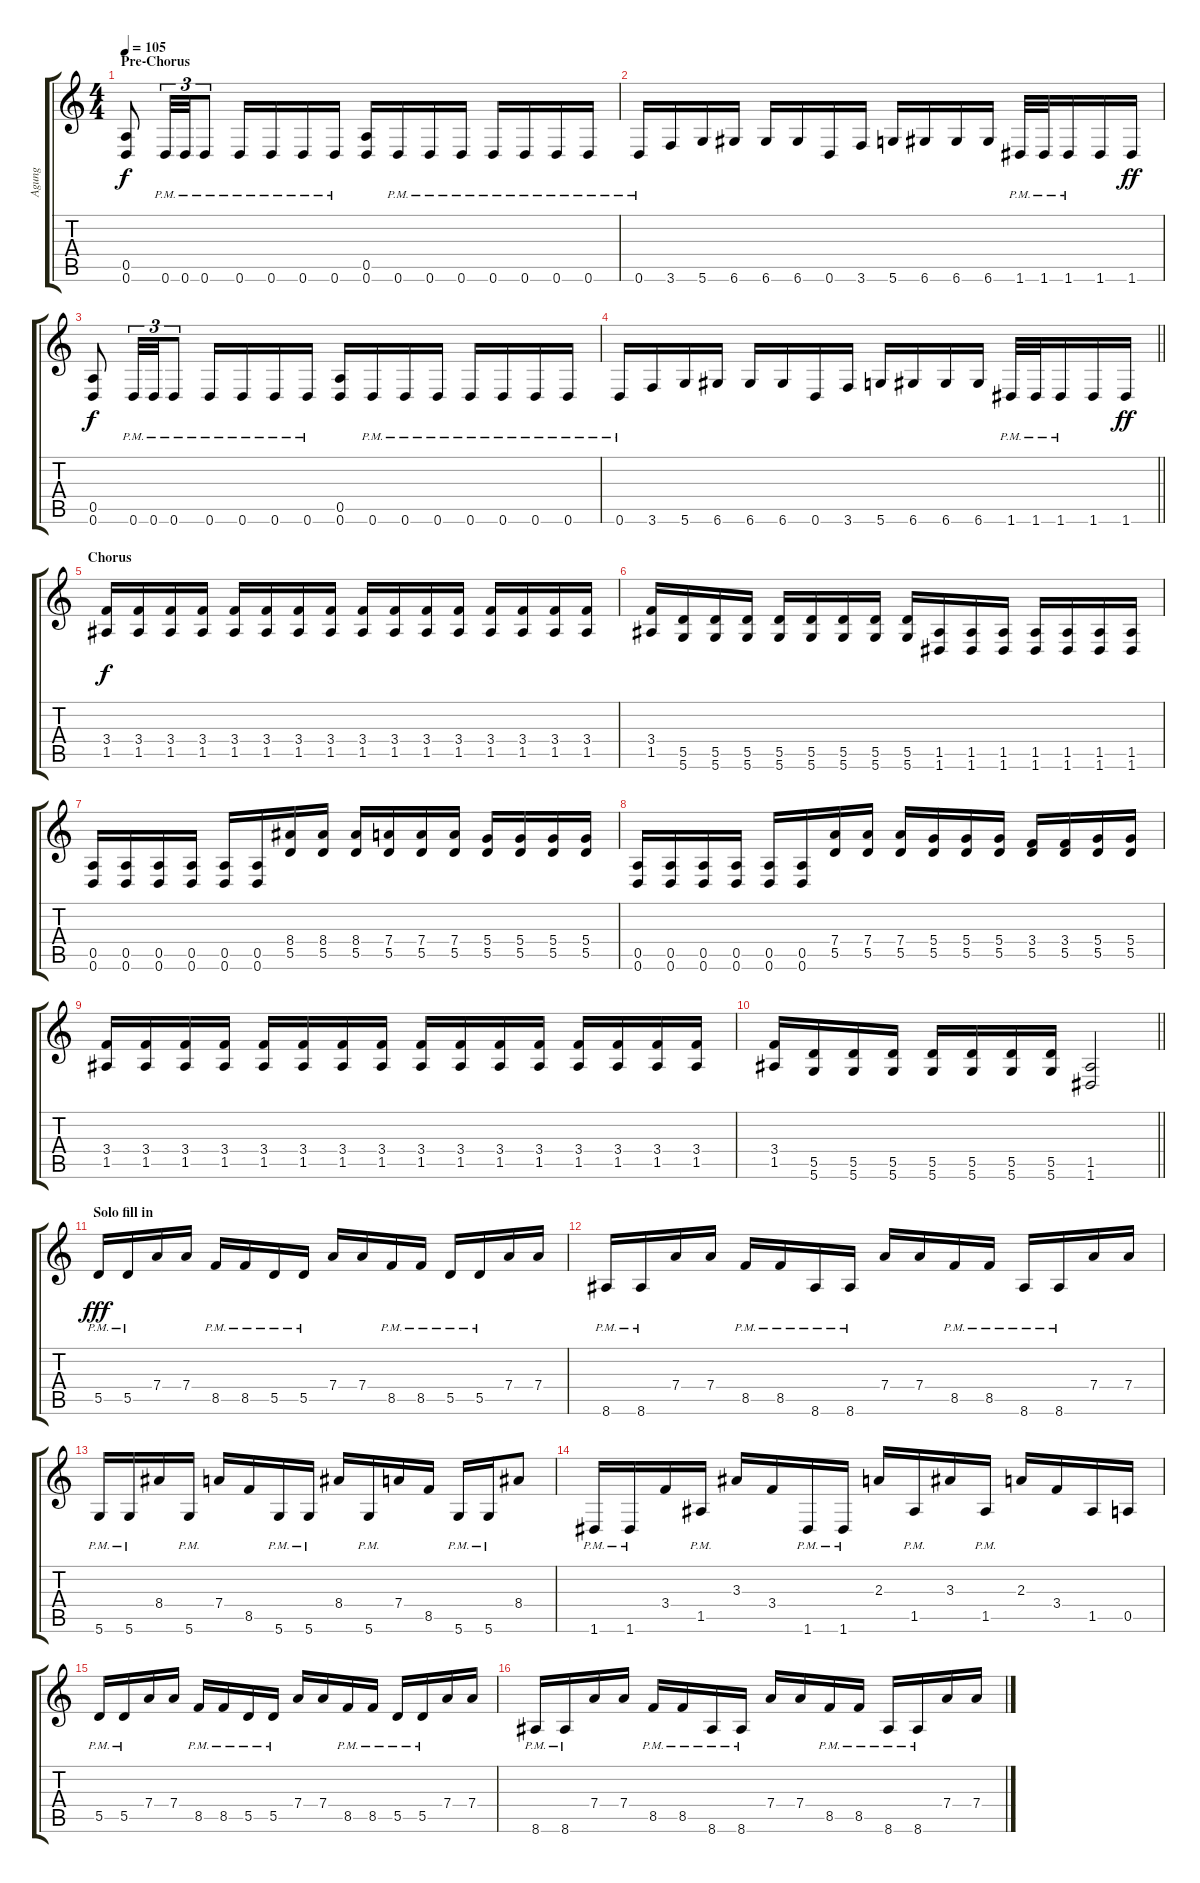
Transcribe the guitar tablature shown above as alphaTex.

\track ("Agung" "Agung") {instrument distortionguitar}
\staff {score tabs}
\tuning (E4 B3 G3 D3 A2 D2) {hide}
\ts (4 4)
\section ("" "Pre-Chorus")
\tempo 105
\clef g2
\ks c
(0.5 0.6).8{dy f} 0.6{pm}.32{tu (3 2)} 0.6{pm}.32{tu (3 2)} 0.6{pm}.8{tu (3 2)} 0.6{pm}.16 0.6{pm}.16 0.6{pm}.16 0.6{pm}.16 (0.5 0.6).16 0.6{pm}.16 0.6{pm}.16 0.6{pm}.16 0.6{pm}.16 0.6{pm}.16 0.6{pm}.16 0.6{pm}.16 |
0.6{pm}.16 3.6.16 5.6.16 6.6.16 6.6.16 6.6.16 0.6.16 3.6.16 5.6.16 6.6.16 6.6.16 6.6.16 1.6{pm}.32 1.6{pm}.32 1.6{pm}.16 1.6.16 1.6.16{dy ff} |
(0.5 0.6).8{dy f} 0.6{pm}.32{tu (3 2)} 0.6{pm}.32{tu (3 2)} 0.6{pm}.8{tu (3 2)} 0.6{pm}.16 0.6{pm}.16 0.6{pm}.16 0.6{pm}.16 (0.5 0.6).16 0.6{pm}.16 0.6{pm}.16 0.6{pm}.16 0.6{pm}.16 0.6{pm}.16 0.6{pm}.16 0.6{pm}.16 |
\barLineRight lightlight
0.6{pm}.16 3.6.16 5.6.16 6.6.16 6.6.16 6.6.16 0.6.16 3.6.16 5.6.16 6.6.16 6.6.16 6.6.16 1.6{pm}.32 1.6{pm}.32 1.6{pm}.16 1.6.16 1.6.16{dy ff} |
\section ("" "Chorus")
(3.4 1.5).16{dy f} (3.4 1.5).16 (3.4 1.5).16 (3.4 1.5).16 (3.4 1.5).16 (3.4 1.5).16 (3.4 1.5).16 (3.4 1.5).16 (3.4 1.5).16 (3.4 1.5).16 (3.4 1.5).16 (3.4 1.5).16 (3.4 1.5).16 (3.4 1.5).16 (3.4 1.5).16 (3.4 1.5).16 |
(3.4 1.5).16 (5.5 5.6).16 (5.5 5.6).16 (5.5 5.6).16 (5.5 5.6).16 (5.5 5.6).16 (5.5 5.6).16 (5.5 5.6).16 (5.5 5.6).16 (1.5 1.6).16 (1.5 1.6).16 (1.5 1.6).16 (1.5 1.6).16 (1.5 1.6).16 (1.5 1.6).16 (1.5 1.6).16 |
(0.5 0.6).16 (0.5 0.6).16 (0.5 0.6).16 (0.5 0.6).16 (0.5 0.6).16 (0.5 0.6).16 (8.4 5.5).16 (8.4 5.5).16 (8.4 5.5).16 (7.4 5.5).16 (7.4 5.5).16 (7.4 5.5).16 (5.4 5.5).16 (5.4 5.5).16 (5.4 5.5).16 (5.4 5.5).16 |
(0.5 0.6).16 (0.5 0.6).16 (0.5 0.6).16 (0.5 0.6).16 (0.5 0.6).16 (0.5 0.6).16 (7.4 5.5).16 (7.4 5.5).16 (7.4 5.5).16 (5.4 5.5).16 (5.4 5.5).16 (5.4 5.5).16 (3.4 5.5).16 (3.4 5.5).16 (5.4 5.5).16 (5.4 5.5).16 |
(3.4 1.5).16 (3.4 1.5).16 (3.4 1.5).16 (3.4 1.5).16 (3.4 1.5).16 (3.4 1.5).16 (3.4 1.5).16 (3.4 1.5).16 (3.4 1.5).16 (3.4 1.5).16 (3.4 1.5).16 (3.4 1.5).16 (3.4 1.5).16 (3.4 1.5).16 (3.4 1.5).16 (3.4 1.5).16 |
\barLineRight lightlight
(3.4 1.5).16 (5.5 5.6).16 (5.5 5.6).16 (5.5 5.6).16 (5.5 5.6).16 (5.5 5.6).16 (5.5 5.6).16 (5.5 5.6).16 (1.5 1.6).2 |
\section ("" "Solo fill in")
5.5{pm}.16{dy fff} 5.5{pm}.16 7.4.16 7.4.16 8.5{pm}.16 8.5{pm}.16 5.5{pm}.16 5.5{pm}.16 7.4.16 7.4.16 8.5{pm}.16 8.5{pm}.16 5.5{pm}.16 5.5{pm}.16 7.4.16 7.4.16 |
8.6{pm}.16 8.6{pm}.16 7.4.16 7.4.16 8.5{pm}.16 8.5{pm}.16 8.6{pm}.16 8.6{pm}.16 7.4.16 7.4.16 8.5{pm}.16 8.5{pm}.16 8.6{pm}.16 8.6{pm}.16 7.4.16 7.4.16 |
5.6{pm}.16 5.6{pm}.16 8.4.16 5.6{pm}.16 7.4.16 8.5.16 5.6{pm}.16 5.6{pm}.16 8.4.16 5.6{pm}.16 7.4.16 8.5.16 5.6{pm}.16 5.6{pm}.16 8.4.8 |
1.6{pm}.16 1.6{pm}.16 3.4.16 1.5{pm}.16 3.3.16 3.4.16 1.6{pm}.16 1.6{pm}.16 2.3.16 1.5{pm}.16 3.3.16 1.5{pm}.16 2.3.16 3.4.16 1.5.16 0.5.16 |
5.5{pm}.16 5.5{pm}.16 7.4.16 7.4.16 8.5{pm}.16 8.5{pm}.16 5.5{pm}.16 5.5{pm}.16 7.4.16 7.4.16 8.5{pm}.16 8.5{pm}.16 5.5{pm}.16 5.5{pm}.16 7.4.16 7.4.16 |
8.6{pm}.16 8.6{pm}.16 7.4.16 7.4.16 8.5{pm}.16 8.5{pm}.16 8.6{pm}.16 8.6{pm}.16 7.4.16 7.4.16 8.5{pm}.16 8.5{pm}.16 8.6{pm}.16 8.6{pm}.16 7.4.16 7.4.16
